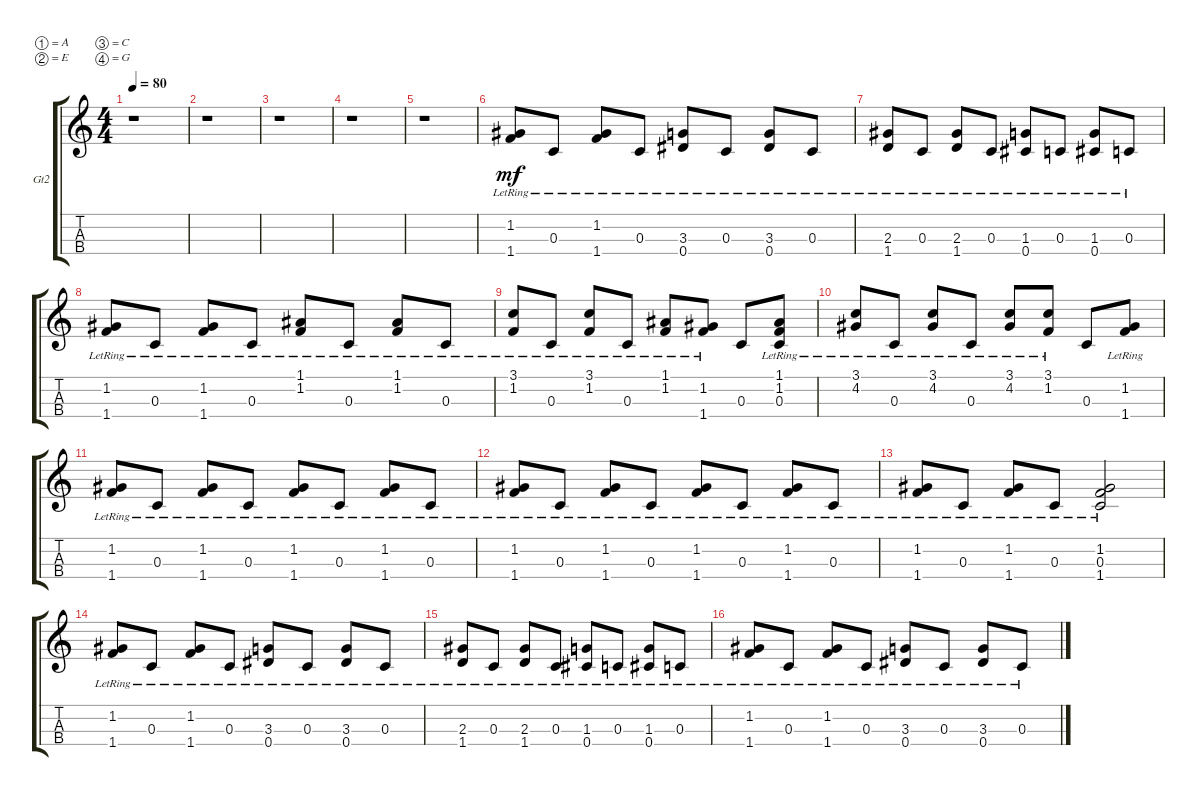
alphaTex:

\bracketExtendMode groupsimilarinstruments
\firstSystemTrackNameOrientation horizontal
\otherSystemsTrackNameOrientation horizontal
\track ("Guitar 2" "Gt2") {instrument shamisen}
\staff {score tabs}
\tuning (A4 E4 C4 G4)
\ts (4 4)
\tempo 80
\clef g2
\ks c
r.1{dy mf instrument shamisen} |
\scale
0.386139 r.1 |
\scale
0.20462 r.1 |
\scale
0.20462 r.1 |
\scale
0.20462 r.1 |
\scale
0.25 (1.4{lr} 1.2{lr}).8 0.3{lr}.8 (1.4{lr} 1.2{lr}).8 0.3{lr}.8 (0.4{lr} 3.3{lr}).8 0.3{lr}.8 (0.4{lr} 3.3{lr}).8 0.3{lr}.8 |
\scale
0.25 (1.4{lr} 2.3{lr}).8 0.3{lr}.8 (1.4{lr} 2.3{lr}).8 0.3{lr}.8 (0.4{lr} 1.3{lr}).8 0.3{lr}.8 (0.4{lr} 1.3{lr}).8 0.3{lr}.8 |
\scale
0.25 (1.4{lr} 1.2{lr}).8 0.3{lr}.8 (1.4{lr} 1.2{lr}).8 0.3{lr}.8 (1.1{lr} 1.2{lr}).8 0.3{lr}.8 (1.1{lr} 1.2{lr}).8 0.3{lr}.8 |
\scale
0.25 (3.1{lr} 1.2{lr}).8 0.3{lr}.8 (3.1{lr} 1.2{lr}).8 0.3{lr}.8 (1.1{lr} 1.2{lr}).8 (1.4{lr} 1.2{lr}).8 0.3.8 (1.1{lr} 1.2{lr} 0.3{lr}).8 |
\scale
0.25 (3.1{lr} 4.2{lr}).8 0.3{lr}.8 (3.1{lr} 4.2{lr}).8 0.3{lr}.8 (3.1{lr} 4.2{lr}).8 (1.2{lr} 3.1).8 0.3.8 (1.4{lr} 1.2{lr}).8 |
\scale
0.25 (1.4{lr} 1.2{lr}).8 0.3{lr}.8 (1.4{lr} 1.2{lr}).8 0.3{lr}.8 (1.4{lr} 1.2{lr}).8 0.3{lr}.8 (1.4{lr} 1.2{lr}).8 0.3{lr}.8 |
\scale
0.25 (1.4{lr} 1.2{lr}).8 0.3{lr}.8 (1.4{lr} 1.2{lr}).8 0.3{lr}.8 (1.4{lr} 1.2{lr}).8 0.3{lr}.8 (1.4{lr} 1.2{lr}).8 0.3{lr}.8 |
\scale
0.25 (1.4{lr} 1.2{lr}).8 0.3{lr}.8 (1.4{lr} 1.2{lr}).8 0.3{lr}.8 (1.4{lr} 1.2{lr} 0.3{lr}).2 |
\scale
0.25 (1.4{lr} 1.2{lr}).8 0.3{lr}.8 (1.4{lr} 1.2{lr}).8 0.3{lr}.8 (0.4{lr} 3.3{lr}).8 0.3{lr}.8 (0.4{lr} 3.3{lr}).8 0.3{lr}.8 |
\scale
0.25 (1.4{lr} 2.3{lr}).8 0.3{lr}.8 (1.4{lr} 2.3{lr}).8 0.3{lr}.8 (0.4{lr} 1.3{lr}).8 0.3{lr}.8 (0.4{lr} 1.3{lr}).8 0.3{lr}.8 |
\scale
0.25 (1.4{lr} 1.2{lr}).8 0.3{lr}.8 (1.4{lr} 1.2{lr}).8 0.3{lr}.8 (0.4{lr} 3.3{lr}).8 0.3{lr}.8 (0.4{lr} 3.3{lr}).8 0.3{lr}.8
